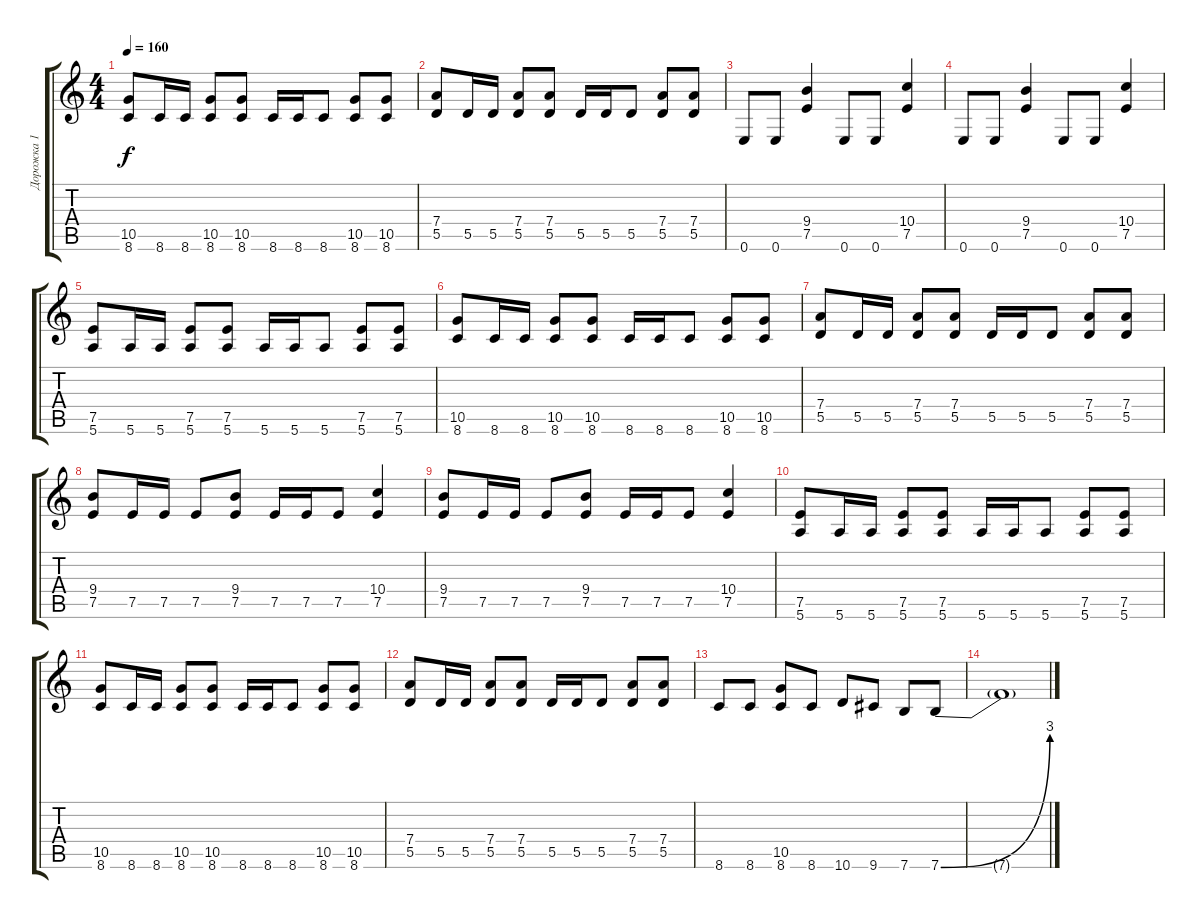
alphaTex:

\track ("Дорожка 1" "Дорожка 1") {instrument distortionguitar}
\staff {score tabs}
\tuning (E4 B3 G3 D3 A2 E2) {hide}
\ts (4 4)
\tempo 160
\clef g2
\ks c
(10.5 8.6).8{dy f} 8.6.16 8.6.16 (10.5 8.6).8 (10.5 8.6).8 8.6.16 8.6.16 8.6.8 (10.5 8.6).8 (10.5 8.6).8 |
(7.4 5.5).8 5.5.16 5.5.16 (7.4 5.5).8 (7.4 5.5).8 5.5.16 5.5.16 5.5.8 (7.4 5.5).8 (7.4 5.5).8 |
0.6.8 0.6.8 (9.4 7.5).4 0.6.8 0.6.8 (10.4 7.5).4 |
0.6.8 0.6.8 (9.4 7.5).4 0.6.8 0.6.8 (10.4 7.5).4 |
(7.5 5.6).8 5.6.16 5.6.16 (7.5 5.6).8 (7.5 5.6).8 5.6.16 5.6.16 5.6.8 (7.5 5.6).8 (7.5 5.6).8 |
(10.5 8.6).8 8.6.16 8.6.16 (10.5 8.6).8 (10.5 8.6).8 8.6.16 8.6.16 8.6.8 (10.5 8.6).8 (10.5 8.6).8 |
(7.4 5.5).8 5.5.16 5.5.16 (7.4 5.5).8 (7.4 5.5).8 5.5.16 5.5.16 5.5.8 (7.4 5.5).8 (7.4 5.5).8 |
(9.4 7.5).8 7.5.16 7.5.16 7.5.8 (9.4 7.5).8 7.5.16 7.5.16 7.5.8 (10.4 7.5).4 |
(9.4 7.5).8 7.5.16 7.5.16 7.5.8 (9.4 7.5).8 7.5.16 7.5.16 7.5.8 (10.4 7.5).4 |
(7.5 5.6).8 5.6.16 5.6.16 (7.5 5.6).8 (7.5 5.6).8 5.6.16 5.6.16 5.6.8 (7.5 5.6).8 (7.5 5.6).8 |
(10.5 8.6).8 8.6.16 8.6.16 (10.5 8.6).8 (10.5 8.6).8 8.6.16 8.6.16 8.6.8 (10.5 8.6).8 (10.5 8.6).8 |
(7.4 5.5).8 5.5.16 5.5.16 (7.4 5.5).8 (7.4 5.5).8 5.5.16 5.5.16 5.5.8 (7.4 5.5).8 (7.4 5.5).8 |
8.6.8 8.6.8 (10.5 8.6).8 8.6.8 10.6.8 9.6.8 7.6.8 7.6{be (bend 0 0 60 12)}.8 |
7.6{t}.1
